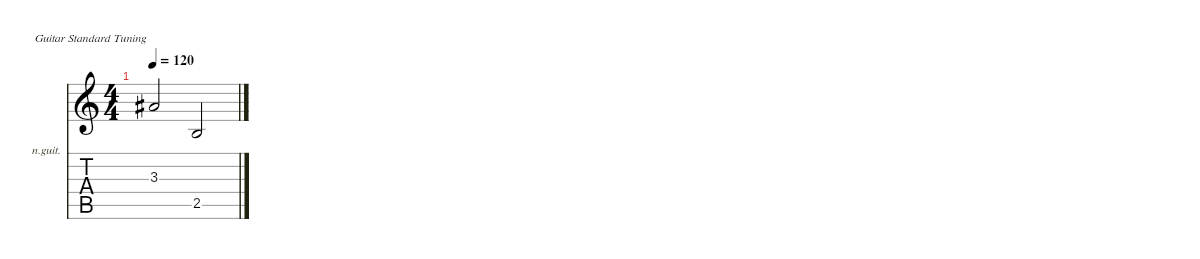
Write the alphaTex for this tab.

\defaultSystemsLayout 4
\hideDynamics
\bracketExtendMode nobrackets
\firstSystemTrackNameOrientation horizontal
\otherSystemsTrackNameOrientation horizontal
\track ("Track 1" "n.guit.") {instrument acousticguitarnylon}
\staff {score tabs}
\tuning (E4 B3 G3 D3 A2 E2)
\ts (4 4)
\beaming (8 2 2 2 2)
\tempo 120
\clef g2
\ks c
3.3{acc #}.2{dy f instrument acousticguitarnylon beam Up} 2.5.2{beam Up}
